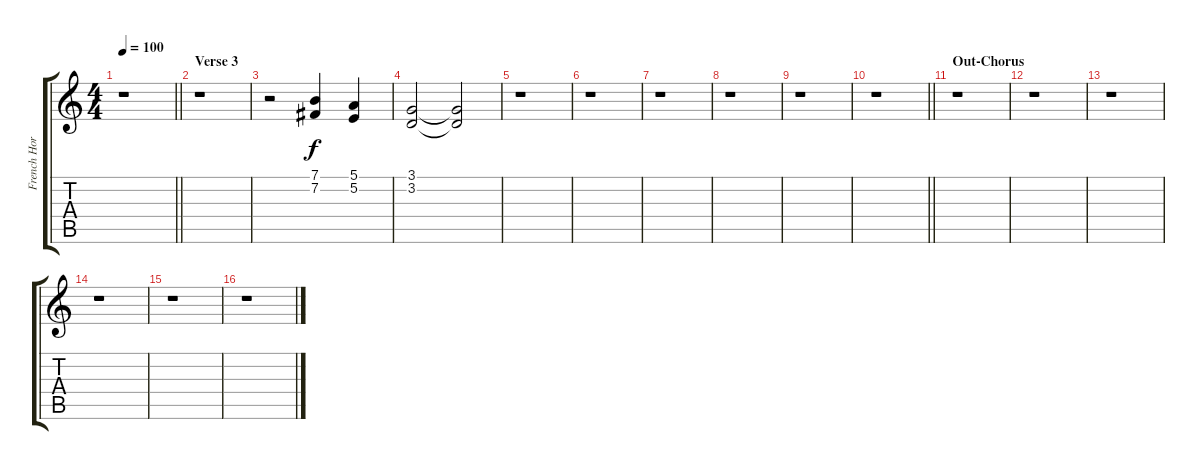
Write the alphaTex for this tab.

\track ("French Horn" "French Hor") {instrument frenchhorn}
\staff {score tabs}
\tuning (E4 B3 G3 D3 A2 E2) {hide}
\ts (4 4)
\tempo 100
\clef g2
\barLineRight lightlight
\ks c
r.1{dy f} |
\section ("" "Verse 3")
r.1 |
r.2 (7.1 7.2).4 (5.1 5.2).4 |
(3.1 3.2).2 (3.1{t} 3.2{t}).2 |
r.1 |
r.1 |
r.1 |
r.1 |
r.1 |
\barLineRight lightlight
r.1 |
\section ("" "Out-Chorus")
r.1 |
r.1 |
r.1 |
r.1 |
r.1 |
r.1
